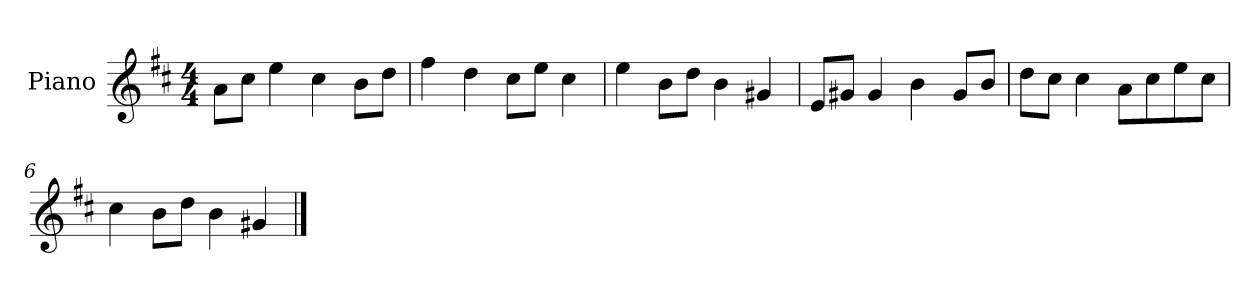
**kern
*part1
*staff1
*I"Piano
*I'P-no
*clefG2
*k[f#c#]
*M4/4
*MM90
=1
8a\L
8cc#\J
4ee\
4cc#\
8b\L
8dd\J
=2
4ff#\
4dd\
8cc#\L
8ee\J
4cc#\
=3
4ee\
8b\L
8dd\J
4b\
4g#X/
=4
8e/L
8g#X/J
4g#/
4b\
8g#/L
8b/J
=5
8dd\L
8cc#\J
4cc#\
8a\L
8cc#\
8ee\
8cc#\J
=6
4cc#\
8b\L
8dd\J
4b\
4g#X/
==
*-
